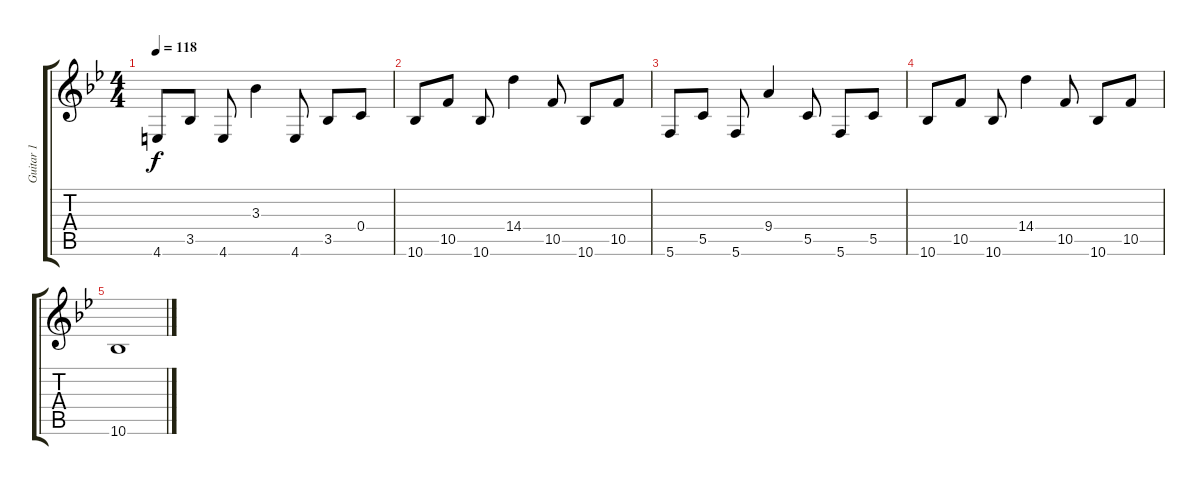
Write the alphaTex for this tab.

\track ("Guitar 1" "Guitar 1") {mute instrument electricguitarmuted}
\staff {score tabs}
\tuning (E4 C4 G3 C3 G2 C2) {hide}
\ts (4 4)
\tempo 118
\clef g2
\ks gminor
4.6.8{dy f} 3.5.8 4.6.8 3.3.4 4.6.8 3.5.8 0.4.8 |
10.6.8 10.5.8 10.6.8 14.4.4 10.5.8 10.6.8 10.5.8 |
5.6.8 5.5.8 5.6.8 9.4.4 5.5.8 5.6.8 5.5.8 |
10.6.8 10.5.8 10.6.8 14.4.4 10.5.8 10.6.8 10.5.8 |
10.6.1
